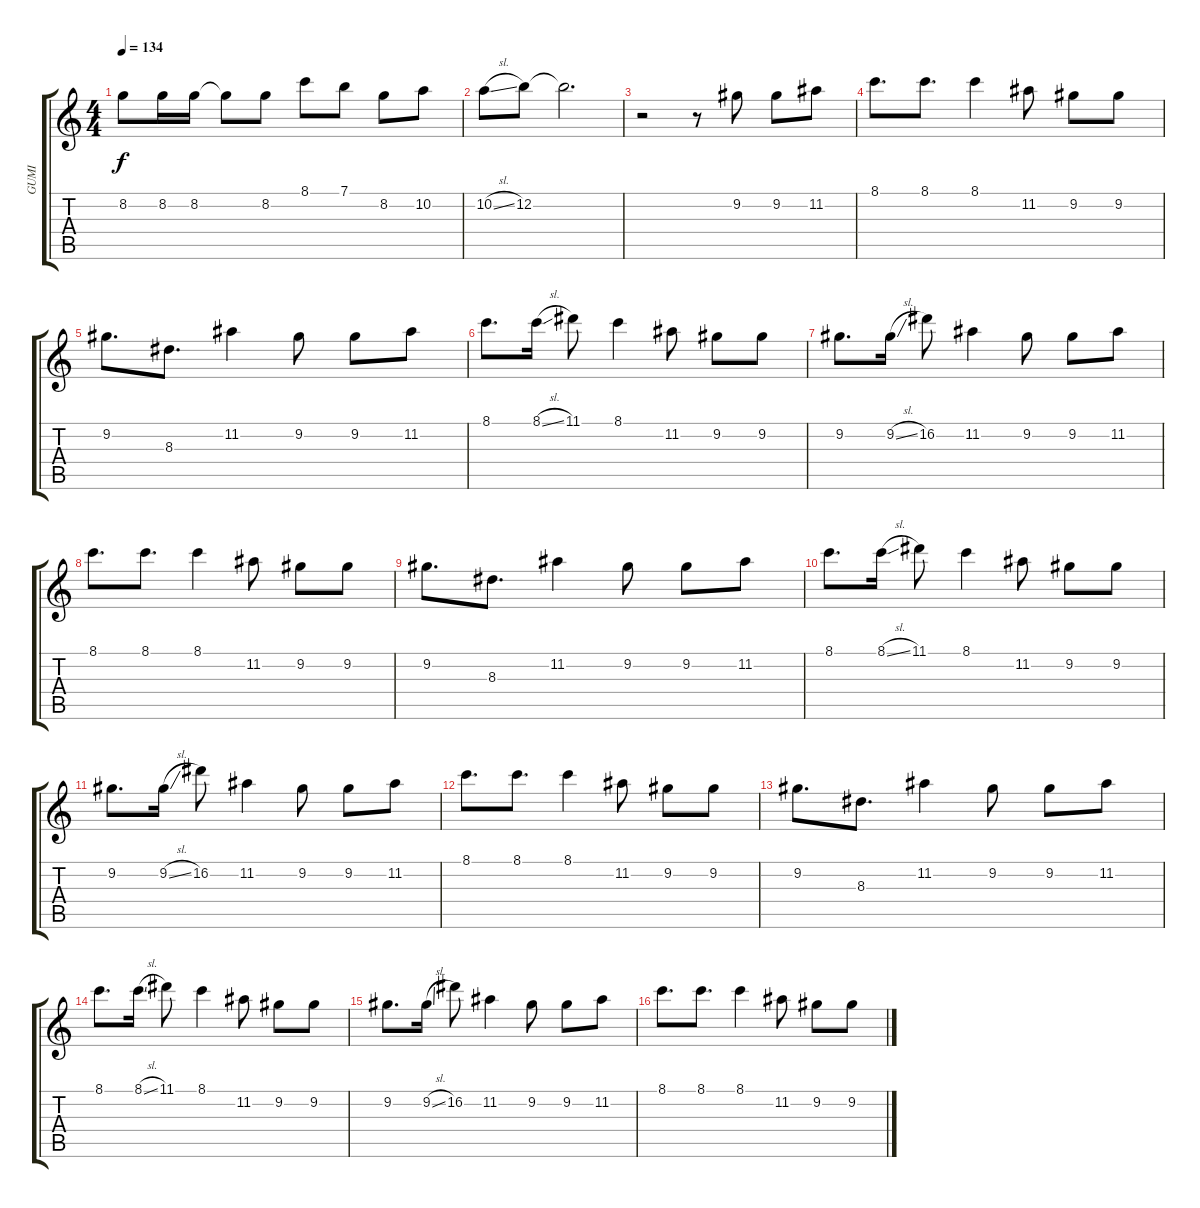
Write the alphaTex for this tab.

\track ("GUMI" "GUMI") {instrument overdrivenguitar}
\staff {score tabs}
\tuning (E4 B3 G3 D3 A2 E2) {hide}
\ts (4 4)
\tempo 134
\clef g2
\ks c
8.2.8{dy f} 8.2.16 8.2.16 8.2{t}.8 8.2.8 8.1.8 7.1.8 8.2.8 10.2.8 |
10.2{sl}.8 12.2.8 12.2{t}.2{d} |
r.2 r.8 9.2.8 9.2.8 11.2.8 |
8.1.8{d} 8.1.8{d} 8.1.4 11.2.8 9.2.8 9.2.8 |
9.2.8{d} 8.3.8{d} 11.2.4 9.2.8 9.2.8 11.2.8 |
8.1.8{d} 8.1{sl}.16 11.1.8 8.1.4 11.2.8 9.2.8 9.2.8 |
9.2.8{d} 9.2{sl}.16 16.2.8 11.2.4 9.2.8 9.2.8 11.2.8 |
8.1.8{d} 8.1.8{d} 8.1.4 11.2.8 9.2.8 9.2.8 |
9.2.8{d} 8.3.8{d} 11.2.4 9.2.8 9.2.8 11.2.8 |
8.1.8{d} 8.1{sl}.16 11.1.8 8.1.4 11.2.8 9.2.8 9.2.8 |
9.2.8{d} 9.2{sl}.16 16.2.8 11.2.4 9.2.8 9.2.8 11.2.8 |
8.1.8{d} 8.1.8{d} 8.1.4 11.2.8 9.2.8 9.2.8 |
9.2.8{d} 8.3.8{d} 11.2.4 9.2.8 9.2.8 11.2.8 |
8.1.8{d} 8.1{sl}.16 11.1.8 8.1.4 11.2.8 9.2.8 9.2.8 |
9.2.8{d} 9.2{sl}.16 16.2.8 11.2.4 9.2.8 9.2.8 11.2.8 |
8.1.8{d} 8.1.8{d} 8.1.4 11.2.8 9.2.8 9.2.8
